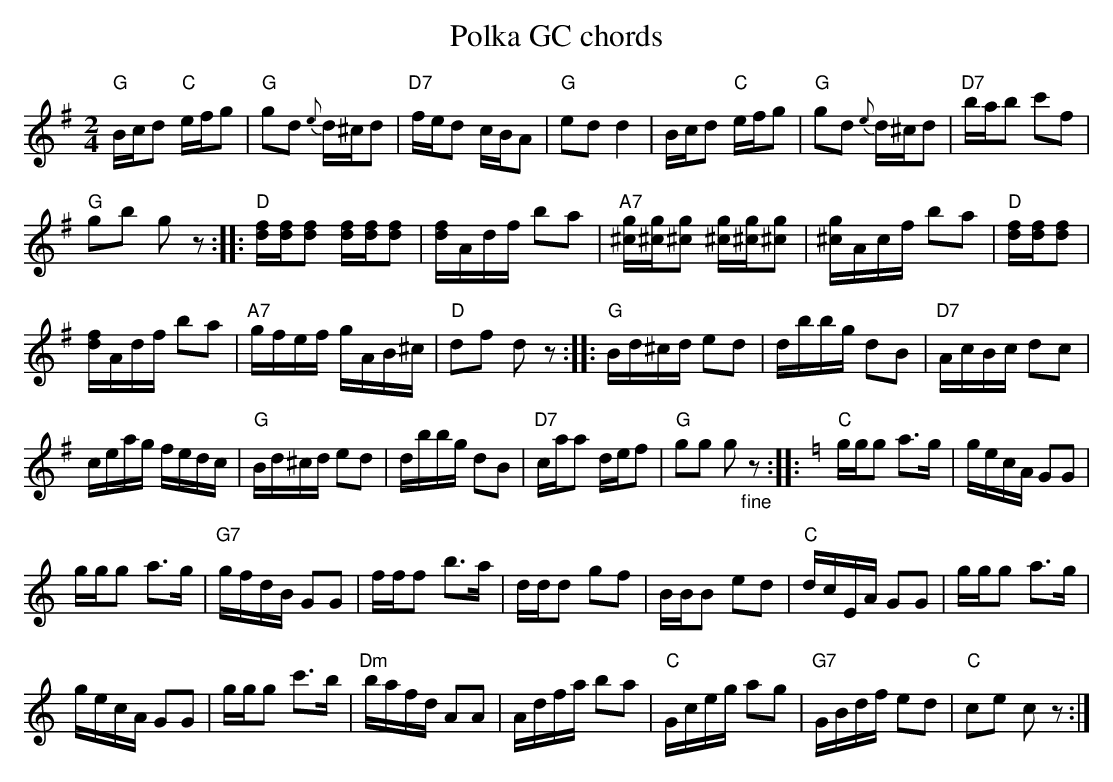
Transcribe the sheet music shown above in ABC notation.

X:1
T:Polka GC chords
M:2/4
L:1/16
K:G  %%MIDI gchordon
"G"Bcd2 "C"efg2 | "G"g2d2 {e}d^cd2 | "D7"fed2 cBA2 | "G"e2d2 d4 |\
 Bcd2 "C"efg2 | "G"g2d2 {e}d^cd2 | "D7"bab2 c'2f2 |
"G"g2b2 g2z2 :: "D"[df][df][d2f2] [df][df][d2f2] | [df]Adf b2a2 |\
 "A7"[^cg][^cg][^c2g2] [^cg][^cg][^c2g2] | [^cg]Acf b2a2 | "D"[df][df][d2f2] |
[df]Adf b2a2 | "A7"gfef gAB^c | "D"d2f2 d2z2 :: "G"Bd^cd e2d2 | dbbg d2B2 | "D7"AcBc d2c2 |
ceag fedc | "G"Bd^cd e2d2 | dbbg d2B2 | "D7"caa2 def2 | "G"g2g2 g2"_fine"z2 :: [K:C] "C"ggg2 a3g | gecA G2G2 |
ggg2 a3g | "G7"gfdB G2G2 | fff2 b3a | ddd2 g2f2 | BBB2 e2d2 | "C"dcEA G2G2 | ggg2 a3g |
gecA G2G2 | ggg2 c'3b | "Dm"bafd A2A2 | Adfa b2a2 | "C"Gceg a2g2 | "G7"GBdf e2d2 | "C"c2e2 c2z2 :|
